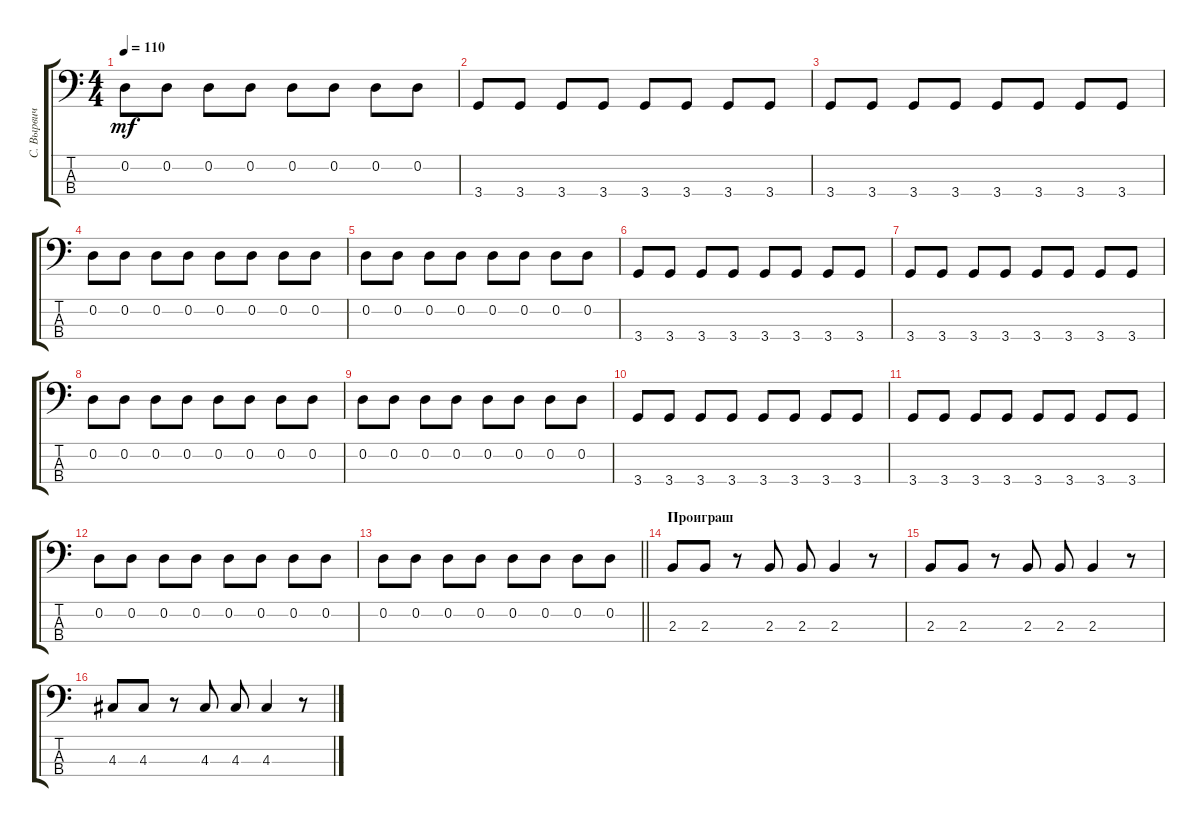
\track ("С. Вырвич" "С. Вырвич") {instrument electricbassfinger}
\staff {score tabs}
\tuning (G2 D2 A1 E1) {hide}
\ts (4 4)
\tempo 110
\clef f4
\ks c
0.2.8{dy mf} 0.2.8 0.2.8 0.2.8 0.2.8 0.2.8 0.2.8 0.2.8 |
3.4.8 3.4.8 3.4.8 3.4.8 3.4.8 3.4.8 3.4.8 3.4.8 |
3.4.8 3.4.8 3.4.8 3.4.8 3.4.8 3.4.8 3.4.8 3.4.8 |
0.2.8 0.2.8 0.2.8 0.2.8 0.2.8 0.2.8 0.2.8 0.2.8 |
0.2.8 0.2.8 0.2.8 0.2.8 0.2.8 0.2.8 0.2.8 0.2.8 |
3.4.8 3.4.8 3.4.8 3.4.8 3.4.8 3.4.8 3.4.8 3.4.8 |
3.4.8 3.4.8 3.4.8 3.4.8 3.4.8 3.4.8 3.4.8 3.4.8 |
0.2.8 0.2.8 0.2.8 0.2.8 0.2.8 0.2.8 0.2.8 0.2.8 |
0.2.8 0.2.8 0.2.8 0.2.8 0.2.8 0.2.8 0.2.8 0.2.8 |
3.4.8 3.4.8 3.4.8 3.4.8 3.4.8 3.4.8 3.4.8 3.4.8 |
3.4.8 3.4.8 3.4.8 3.4.8 3.4.8 3.4.8 3.4.8 3.4.8 |
0.2.8 0.2.8 0.2.8 0.2.8 0.2.8 0.2.8 0.2.8 0.2.8 |
\barLineRight lightlight
0.2.8 0.2.8 0.2.8 0.2.8 0.2.8 0.2.8 0.2.8 0.2.8 |
\section ("" "Проиграш")
2.3.8 2.3.8 r.8 2.3.8 2.3.8 2.3.4 r.8 |
2.3.8 2.3.8 r.8 2.3.8 2.3.8 2.3.4 r.8 |
4.3.8 4.3.8 r.8 4.3.8 4.3.8 4.3.4 r.8
